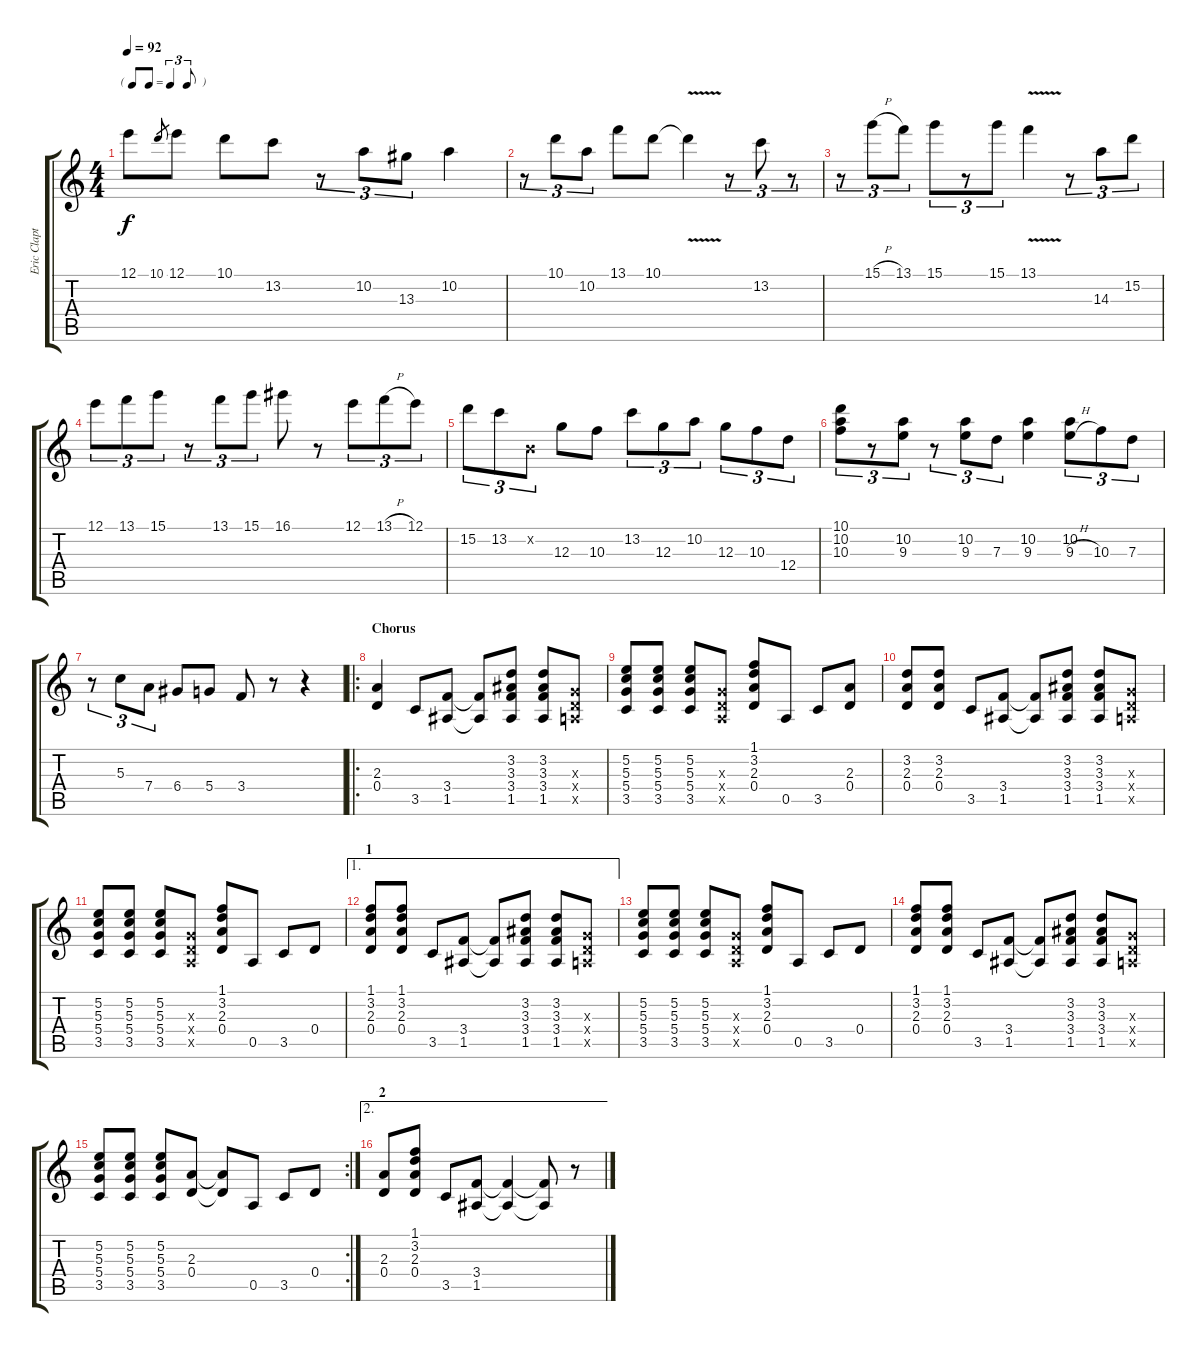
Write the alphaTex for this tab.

\track ("Eric Clapton" "Eric Clapt") {instrument acousticguitarsteel}
\staff {score tabs}
\tuning (E4 B3 G3 D3 A2 E2) {hide}
\ts (4 4)
\tf triplet8th
\tempo 92
\clef g2
\ks c
12.1.8{dy f} 10.1.8{gr} 12.1.8 10.1.8 13.2.8 r.8{tu (3 2)} 10.2.8{tu (3 2)} 13.3.8{tu (3 2)} 10.2.4 |
r.8{tu (3 2)} 10.1.8{tu (3 2)} 10.2.8{tu (3 2)} 13.1.8 10.1.8 10.1{v t}.4 r.8{tu (3 2)} 13.2.8{tu (3 2)} r.8{tu (3 2)} |
r.8{tu (3 2)} 15.1{h}.8{tu (3 2)} 13.1.8{tu (3 2)} 15.1.8{tu (3 2)} r.8{tu (3 2)} 15.1.8{tu (3 2)} 13.1{v}.4 r.8{tu (3 2)} 14.3.8{tu (3 2)} 15.2.8{tu (3 2)} |
12.1.8{tu (3 2)} 13.1.8{tu (3 2)} 15.1.8{tu (3 2)} r.8{tu (3 2)} 13.1.8{tu (3 2)} 15.1.8{tu (3 2)} 16.1.8 r.8 12.1.8{tu (3 2)} 13.1{h}.8{tu (3 2)} 12.1.8{tu (3 2)} |
15.2.8{tu (3 2)} 13.2.8{tu (3 2)} 0.2{x}.8{tu (3 2)} 12.3.8 10.3.8 13.2.8{tu (3 2)} 12.3.8{tu (3 2)} 10.2.8{tu (3 2)} 12.3.8{tu (3 2)} 10.3.8{tu (3 2)} 12.4.8{tu (3 2)} |
(10.1 10.2 10.3).8{tu (3 2)} r.8{tu (3 2)} (10.2 9.3).8{tu (3 2)} r.8{tu (3 2)} (10.2 9.3).8{tu (3 2)} 7.3.8{tu (3 2)} (10.2 9.3).4 (10.2 9.3{h}).8{tu (3 2)} 10.3.8{tu (3 2)} 7.3.8{tu (3 2)} |
r.8{tu (3 2)} 5.3.8{tu (3 2)} 7.4.8{tu (3 2)} 6.4.8 5.4.8 3.4.8 r.8 r.4 |
\ro
\section ("" "Chorus")
(2.3 0.4).4 3.5.8 (3.4 1.5).8 (3.4{t} 1.5{t}).8 (3.2 3.3 3.4 1.5).8 (3.2 3.3 3.4 1.5).8 (0.3{x} 0.4{x} 0.5{x}).8 |
(5.2 5.3 5.4 3.5).8 (5.2 5.3 5.4 3.5).8 (5.2 5.3 5.4 3.5).8 (0.3{x} 0.4{x} 0.5{x}).8 (1.1 3.2 2.3 0.4).8 0.5.8 3.5.8 (2.3 0.4).8 |
(3.2 2.3 0.4).8 (3.2 2.3 0.4).8 3.5.8 (3.4 1.5).8 (3.4{t} 1.5{t}).8 (3.2 3.3 3.4 1.5).8 (3.2 3.3 3.4 1.5).8 (0.3{x} 0.4{x} 0.5{x}).8 |
(5.2 5.3 5.4 3.5).8 (5.2 5.3 5.4 3.5).8 (5.2 5.3 5.4 3.5).8 (0.3{x} 0.4{x} 0.5{x}).8 (1.1 3.2 2.3 0.4).8 0.5.8 3.5.8 0.4.8 |
\ae 1
\section ("" "1")
(1.1 3.2 2.3 0.4).8 (1.1 3.2 2.3 0.4).8 3.5.8 (3.4 1.5).8 (3.4{t} 1.5{t}).8 (3.2 3.3 3.4 1.5).8 (3.2 3.3 3.4 1.5).8 (0.3{x} 0.4{x} 0.5{x}).8 |
(5.2 5.3 5.4 3.5).8 (5.2 5.3 5.4 3.5).8 (5.2 5.3 5.4 3.5).8 (0.3{x} 0.4{x} 0.5{x}).8 (1.1 3.2 2.3 0.4).8 0.5.8 3.5.8 0.4.8 |
(1.1 3.2 2.3 0.4).8 (1.1 3.2 2.3 0.4).8 3.5.8 (3.4 1.5).8 (3.4{t} 1.5{t}).8 (3.2 3.3 3.4 1.5).8 (3.2 3.3 3.4 1.5).8 (0.3{x} 0.4{x} 0.5{x}).8 |
\rc 2
(5.2 5.3 5.4 3.5).8 (5.2 5.3 5.4 3.5).8 (5.2 5.3 5.4 3.5).8 (2.3 0.4).8 (2.3{t} 0.4{t}).8 0.5.8 3.5.8 0.4.8 |
\ae 2
\section ("" "2")
(2.3 0.4).8 (1.1 3.2 2.3 0.4).8 3.5.8 (3.4 1.5).8 (3.4{t} 1.5{t}).4 (3.4{t} 1.5{t}).8 r.8
